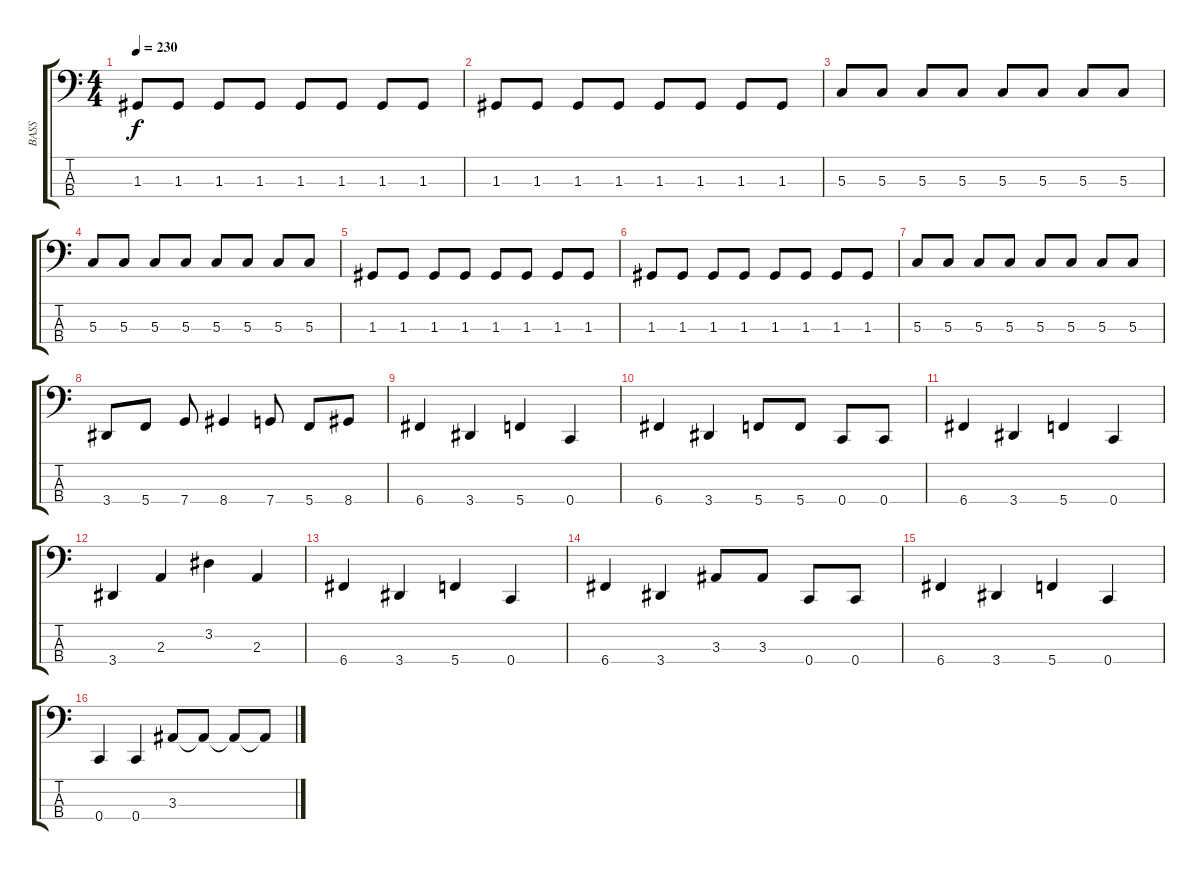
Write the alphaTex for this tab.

\track ("BASS" "BASS") {instrument electricbasspick}
\staff {score tabs}
\tuning (F2 C2 G1 C1) {hide}
\ts (4 4)
\tempo 230
\clef f4
\ks c
1.3.8{dy f} 1.3.8 1.3.8 1.3.8 1.3.8 1.3.8 1.3.8 1.3.8 |
1.3.8 1.3.8 1.3.8 1.3.8 1.3.8 1.3.8 1.3.8 1.3.8 |
5.3.8 5.3.8 5.3.8 5.3.8 5.3.8 5.3.8 5.3.8 5.3.8 |
5.3.8 5.3.8 5.3.8 5.3.8 5.3.8 5.3.8 5.3.8 5.3.8 |
1.3.8 1.3.8 1.3.8 1.3.8 1.3.8 1.3.8 1.3.8 1.3.8 |
1.3.8 1.3.8 1.3.8 1.3.8 1.3.8 1.3.8 1.3.8 1.3.8 |
5.3.8 5.3.8 5.3.8 5.3.8 5.3.8 5.3.8 5.3.8 5.3.8 |
3.4.8 5.4.8 7.4.8 8.4.4 7.4.8 5.4.8 8.4.8 |
6.4.4 3.4.4 5.4.4 0.4.4 |
6.4.4 3.4.4 5.4.8 5.4.8 0.4.8 0.4.8 |
6.4.4 3.4.4 5.4.4 0.4.4 |
3.4.4 2.3.4 3.2.4 2.3.4 |
6.4.4 3.4.4 5.4.4 0.4.4 |
6.4.4 3.4.4 3.3.8 3.3.8 0.4.8 0.4.8 |
6.4.4 3.4.4 5.4.4 0.4.4 |
0.4.4 0.4.4 3.3.8 3.3{t}.8 3.3{t}.8 3.3{t}.8
